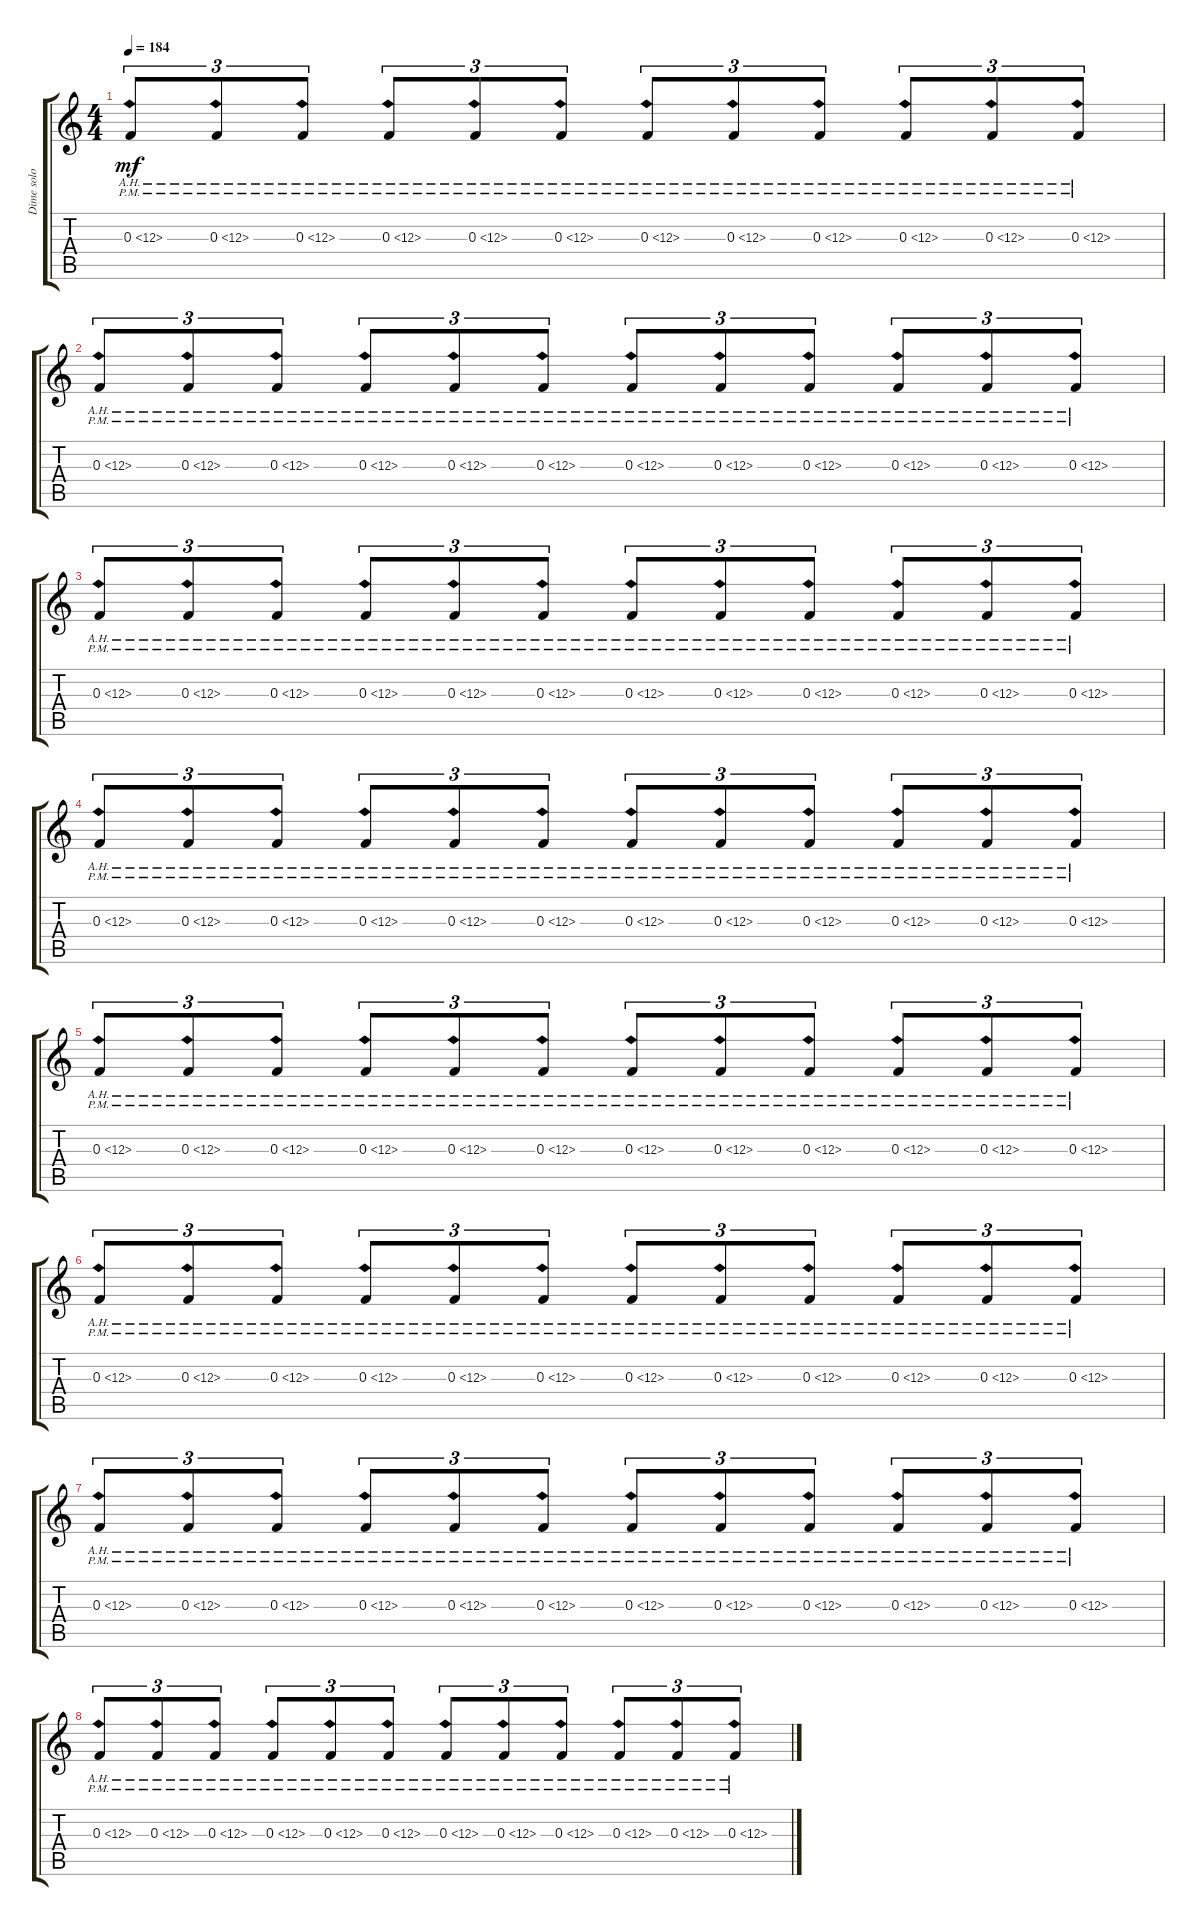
\track ("Dime solo" "Dime solo") {instrument overdrivenguitar}
\staff {score tabs}
\tuning (D4 A3 F3 C3 G2 D2) {hide}
\ts (4 4)
\tempo 184
\clef g2
\ks c
0.3{ah 12 pm}.8{tu (3 2) dy mf} 0.3{ah 12 pm}.8{tu (3 2)} 0.3{ah 12 pm}.8{tu (3 2)} 0.3{ah 12 pm}.8{tu (3 2)} 0.3{ah 12 pm}.8{tu (3 2)} 0.3{ah 12 pm}.8{tu (3 2)} 0.3{ah 12 pm}.8{tu (3 2)} 0.3{ah 12 pm}.8{tu (3 2)} 0.3{ah 12 pm}.8{tu (3 2)} 0.3{ah 12 pm}.8{tu (3 2)} 0.3{ah 12 pm}.8{tu (3 2)} 0.3{ah 12 pm}.8{tu (3 2)} |
0.3{ah 12 pm}.8{tu (3 2)} 0.3{ah 12 pm}.8{tu (3 2)} 0.3{ah 12 pm}.8{tu (3 2)} 0.3{ah 12 pm}.8{tu (3 2)} 0.3{ah 12 pm}.8{tu (3 2)} 0.3{ah 12 pm}.8{tu (3 2)} 0.3{ah 12 pm}.8{tu (3 2)} 0.3{ah 12 pm}.8{tu (3 2)} 0.3{ah 12 pm}.8{tu (3 2)} 0.3{ah 12 pm}.8{tu (3 2)} 0.3{ah 12 pm}.8{tu (3 2)} 0.3{ah 12 pm}.8{tu (3 2)} |
0.3{ah 12 pm}.8{tu (3 2)} 0.3{ah 12 pm}.8{tu (3 2)} 0.3{ah 12 pm}.8{tu (3 2)} 0.3{ah 12 pm}.8{tu (3 2)} 0.3{ah 12 pm}.8{tu (3 2)} 0.3{ah 12 pm}.8{tu (3 2)} 0.3{ah 12 pm}.8{tu (3 2)} 0.3{ah 12 pm}.8{tu (3 2)} 0.3{ah 12 pm}.8{tu (3 2)} 0.3{ah 12 pm}.8{tu (3 2)} 0.3{ah 12 pm}.8{tu (3 2)} 0.3{ah 12 pm}.8{tu (3 2)} |
0.3{ah 12 pm}.8{tu (3 2)} 0.3{ah 12 pm}.8{tu (3 2)} 0.3{ah 12 pm}.8{tu (3 2)} 0.3{ah 12 pm}.8{tu (3 2)} 0.3{ah 12 pm}.8{tu (3 2)} 0.3{ah 12 pm}.8{tu (3 2)} 0.3{ah 12 pm}.8{tu (3 2)} 0.3{ah 12 pm}.8{tu (3 2)} 0.3{ah 12 pm}.8{tu (3 2)} 0.3{ah 12 pm}.8{tu (3 2)} 0.3{ah 12 pm}.8{tu (3 2)} 0.3{ah 12 pm}.8{tu (3 2)} |
0.3{ah 12 pm}.8{tu (3 2)} 0.3{ah 12 pm}.8{tu (3 2)} 0.3{ah 12 pm}.8{tu (3 2)} 0.3{ah 12 pm}.8{tu (3 2)} 0.3{ah 12 pm}.8{tu (3 2)} 0.3{ah 12 pm}.8{tu (3 2)} 0.3{ah 12 pm}.8{tu (3 2)} 0.3{ah 12 pm}.8{tu (3 2)} 0.3{ah 12 pm}.8{tu (3 2)} 0.3{ah 12 pm}.8{tu (3 2)} 0.3{ah 12 pm}.8{tu (3 2)} 0.3{ah 12 pm}.8{tu (3 2)} |
0.3{ah 12 pm}.8{tu (3 2)} 0.3{ah 12 pm}.8{tu (3 2)} 0.3{ah 12 pm}.8{tu (3 2)} 0.3{ah 12 pm}.8{tu (3 2)} 0.3{ah 12 pm}.8{tu (3 2)} 0.3{ah 12 pm}.8{tu (3 2)} 0.3{ah 12 pm}.8{tu (3 2)} 0.3{ah 12 pm}.8{tu (3 2)} 0.3{ah 12 pm}.8{tu (3 2)} 0.3{ah 12 pm}.8{tu (3 2)} 0.3{ah 12 pm}.8{tu (3 2)} 0.3{ah 12 pm}.8{tu (3 2)} |
0.3{ah 12 pm}.8{tu (3 2)} 0.3{ah 12 pm}.8{tu (3 2)} 0.3{ah 12 pm}.8{tu (3 2)} 0.3{ah 12 pm}.8{tu (3 2)} 0.3{ah 12 pm}.8{tu (3 2)} 0.3{ah 12 pm}.8{tu (3 2)} 0.3{ah 12 pm}.8{tu (3 2)} 0.3{ah 12 pm}.8{tu (3 2)} 0.3{ah 12 pm}.8{tu (3 2)} 0.3{ah 12 pm}.8{tu (3 2)} 0.3{ah 12 pm}.8{tu (3 2)} 0.3{ah 12 pm}.8{tu (3 2)} |
0.3{ah 12 pm}.8{tu (3 2)} 0.3{ah 12 pm}.8{tu (3 2)} 0.3{ah 12 pm}.8{tu (3 2)} 0.3{ah 12 pm}.8{tu (3 2)} 0.3{ah 12 pm}.8{tu (3 2)} 0.3{ah 12 pm}.8{tu (3 2)} 0.3{ah 12 pm}.8{tu (3 2)} 0.3{ah 12 pm}.8{tu (3 2)} 0.3{ah 12 pm}.8{tu (3 2)} 0.3{ah 12 pm}.8{tu (3 2)} 0.3{ah 12 pm}.8{tu (3 2)} 0.3{ah 12 pm}.8{tu (3 2)}
